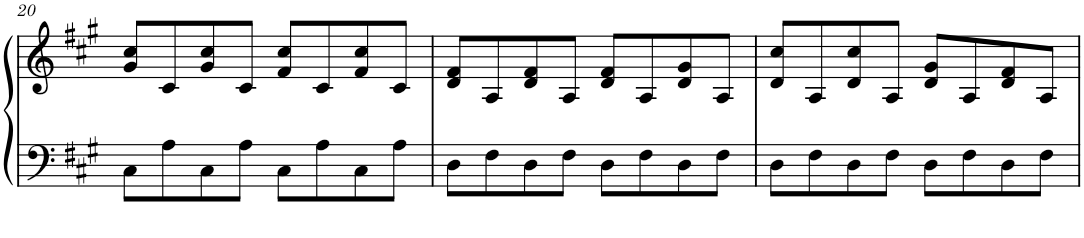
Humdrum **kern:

**kern	**kern
*part1	*part1
*staff2	*staff1
*I"Piano	*
*I'Pno.	*
!!LO:PB:g=z
*clefF4	*clefG2
*k[f#c#g#]	*k[f#c#g#]
*M4/4	*M4/4
=20	=20
8C#\L	8g#/ 8cc#/L
8A\	8c#/
8C#\	8g#/ 8cc#/
8A\J	8c#/J
8C#\L	8f#/ 8cc#/L
8A\	8c#/
8C#\	8f#/ 8cc#/
8A\J	8c#/J
=21	=21
8D\L	8d/ 8f#/L
8F#\	8A/
8D\	8d/ 8f#/
8F#\J	8A/J
8D\L	8d/ 8f#/L
8F#\	8A/
8D\	8d/ 8g#/
8F#\J	8A/J
=22	=22
8D\L	8d/ 8cc#/L
8F#\	8A/
8D\	8d/ 8cc#/
8F#\J	8A/J
8D\L	8d/ 8g#/L
8F#\	8A/
8D\	8d/ 8f#/
8F#\J	8A/J
=	=
*-	*-
